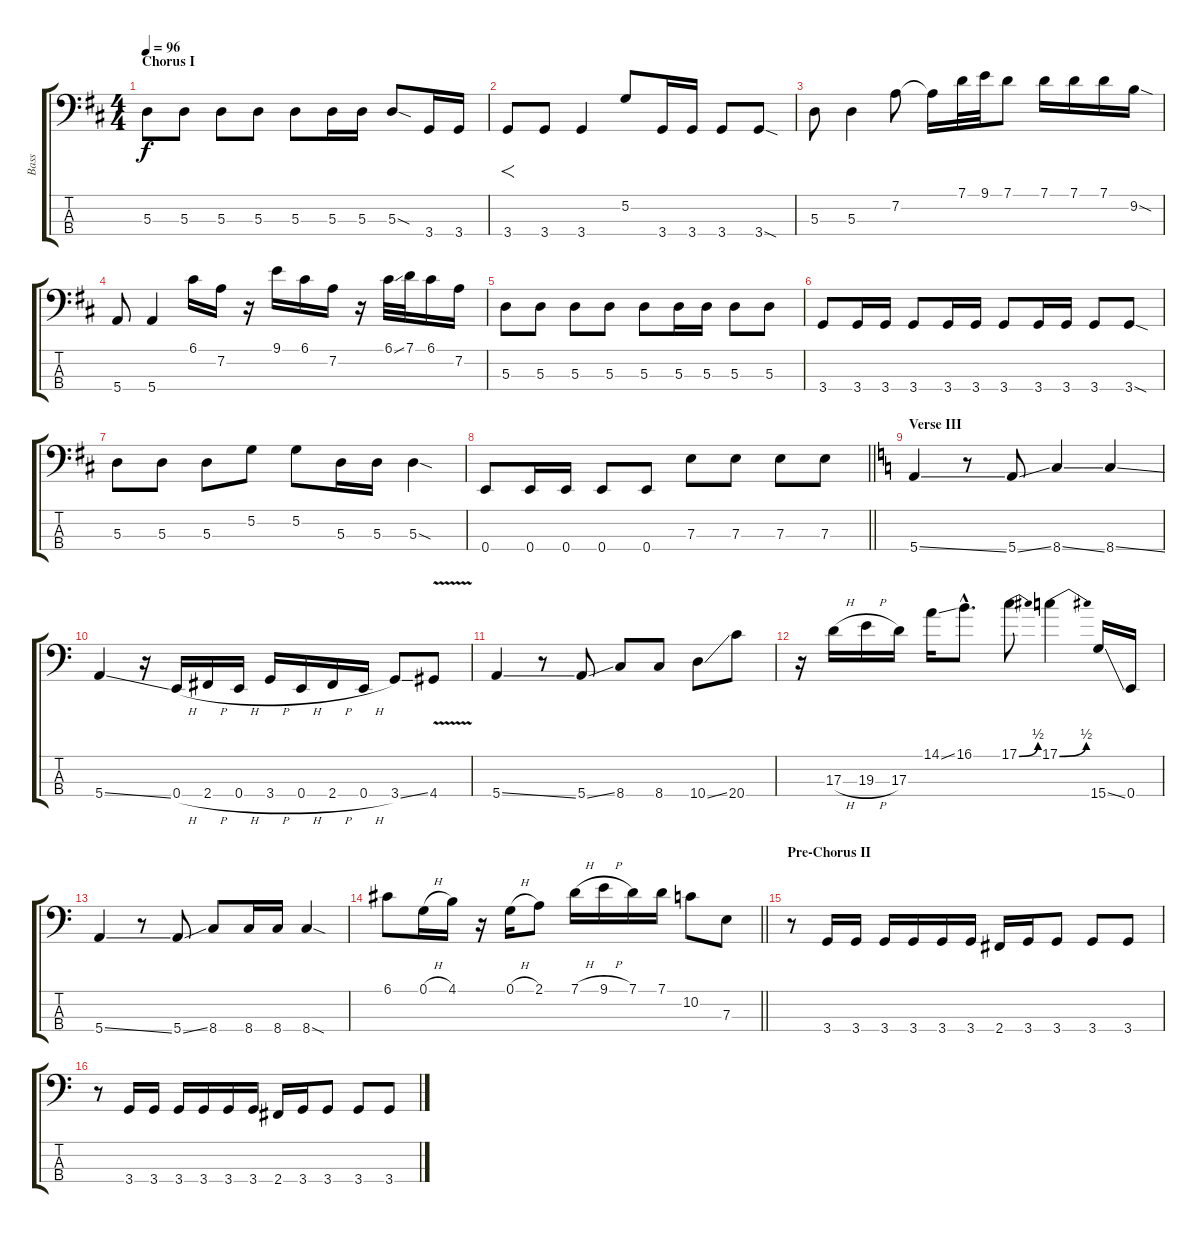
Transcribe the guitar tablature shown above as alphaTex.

\track ("Bass" "Bass") {instrument electricbassfinger}
\staff {score tabs}
\tuning (G2 D2 A1 E1) {hide}
\ts (4 4)
\section ("" "Chorus I")
\tempo 96
\clef f4
\ks d
5.3.8{dy f} 5.3.8 5.3.8 5.3.8 5.3.8 5.3.16 5.3.16 5.3{sod}.8 3.4.16 3.4.16 |
3.4.8{f} 3.4.8 3.4.4 5.2.8 3.4.16 3.4.16 3.4.8 3.4{sod}.8 |
5.3.8 5.3.4 7.2.8 7.2{t}.16 7.1.32 9.1.32 7.1.8 7.1.16 7.1.16 7.1.16 9.2{sod}.16 |
5.4.8 5.4.4 6.1.16 7.2.16 r.16 9.1.16 6.1.16 7.2.16 r.16 6.1{ss}.32 7.1.32 6.1.16 7.2.16 |
5.3.8 5.3.8 5.3.8 5.3.8 5.3.8 5.3.16 5.3.16 5.3.8 5.3.8 |
3.4.8 3.4.16 3.4.16 3.4.8 3.4.16 3.4.16 3.4.8 3.4.16 3.4.16 3.4.8 3.4{sod}.8 |
5.3.8 5.3.8 5.3.8 5.2.8 5.2.8 5.3.16 5.3.16 5.3{sod}.4 |
\barLineRight lightlight
0.4.8 0.4.16 0.4.16 0.4.8 0.4.8 7.3.8 7.3.8 7.3.8 7.3.8 |
\section ("" "Verse III")
\ks c
5.4{ss}.4 r.8 5.4{ss}.8 8.4{ss}.4 8.4{ss}.4 |
5.4{ss}.4 r.16 0.4{h}.16 2.4{h}.16 0.4{h}.16 3.4{h}.16 0.4{h}.16 2.4{h}.16 0.4{h}.16 3.4{ss}.8 4.4{v}.8 |
5.4{ss}.4 r.8 5.4{ss}.8 8.4.8 8.4.8 10.4{ss}.8 20.4.8 |
r.16 17.3{h}.16 19.3{h}.16 17.3.16 14.1{ss}.16 16.1{hac}.8{d} 17.1{be (bend 0 0 60 2)}.8 17.1{be (bend 0 0 60 2)}.4 15.4{ss}.16 0.4.16 |
5.4{ss}.4 r.8 5.4{ss}.8 8.4.8 8.4.16 8.4.16 8.4{sod}.4 |
\barLineRight lightlight
6.1.8 0.1{h}.16 4.1.16 r.16 0.1{h}.16 2.1.8 7.1{h}.16 9.1{h}.16 7.1.16 7.1.16 10.2.8 7.3.8 |
\section ("" "Pre-Chorus II")
r.8 3.4.16 3.4.16 3.4.16 3.4.16 3.4.16 3.4.16 2.4.16 3.4.16 3.4.8 3.4.8 3.4.8 |
r.8 3.4.16 3.4.16 3.4.16 3.4.16 3.4.16 3.4.16 2.4.16 3.4.16 3.4.8 3.4.8 3.4.8
